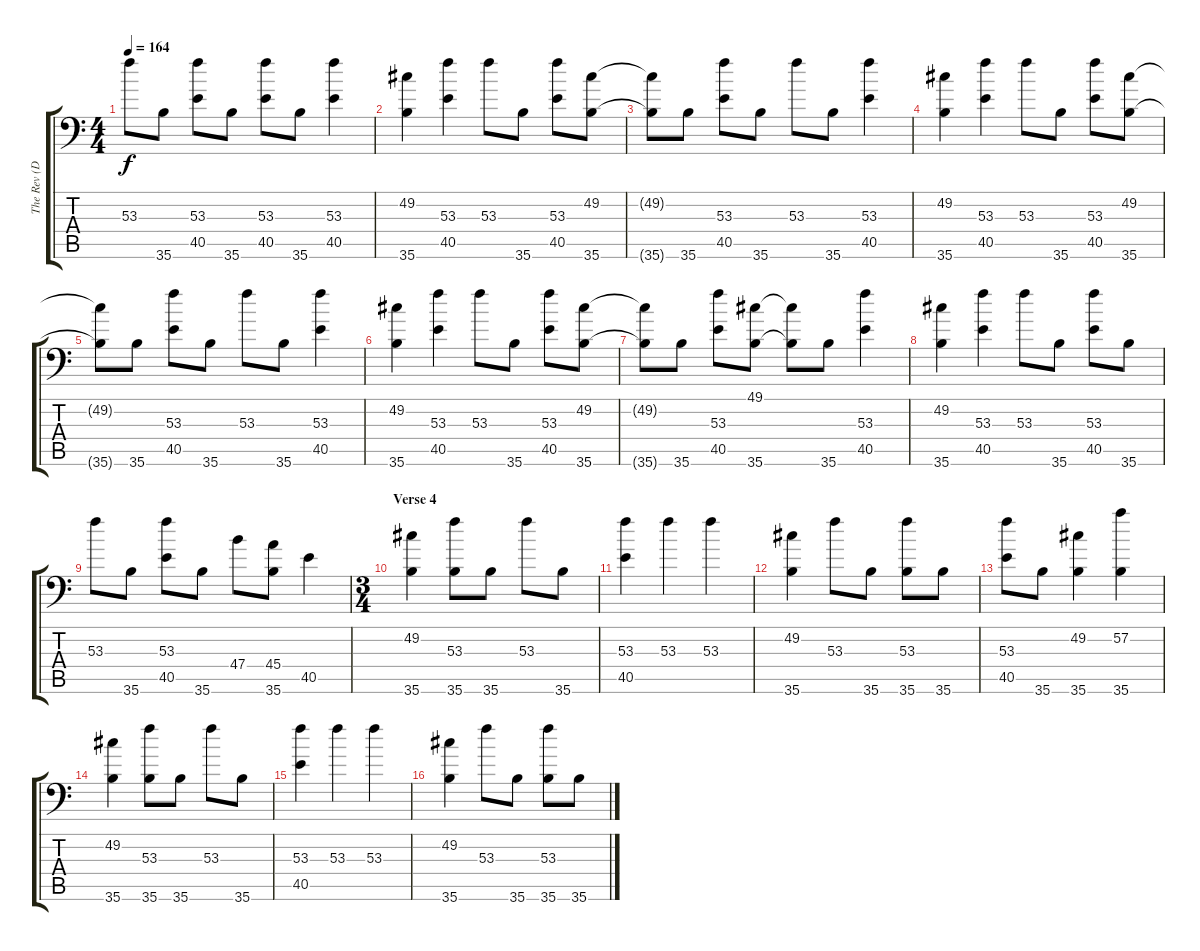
\track ("The Rev (Drums)" "The Rev (D") {instrument acousticgrandpiano}
\staff {score tabs}
\tuning (C-1 C-1 C-1 C-1 C-1 C-1) {hide}
\ts (4 4)
\tempo 164
\clef f4
\ks c
53.3.8{dy f} 35.6.8 (53.3 40.5).8 35.6.8 (53.3 40.5).8 35.6.8 (53.3 40.5).4 |
(49.2 35.6).4 (53.3 40.5).4 53.3.8 35.6.8 (53.3 40.5).8 (49.2 35.6).8 |
(49.2{t} 35.6{t}).8 35.6.8 (53.3 40.5).8 35.6.8 53.3.8 35.6.8 (53.3 40.5).4 |
(49.2 35.6).4 (53.3 40.5).4 53.3.8 35.6.8 (53.3 40.5).8 (49.2 35.6).8 |
(49.2{t} 35.6{t}).8 35.6.8 (53.3 40.5).8 35.6.8 53.3.8 35.6.8 (53.3 40.5).4 |
(49.2 35.6).4 (53.3 40.5).4 53.3.8 35.6.8 (53.3 40.5).8 (49.2 35.6).8 |
(49.2{t} 35.6{t}).8 35.6.8 (53.3 40.5).8 (49.1 35.6).8 (49.1{t} 35.6{t}).8 35.6.8 (53.3 40.5).4 |
(49.2 35.6).4 (53.3 40.5).4 53.3.8 35.6.8 (53.3 40.5).8 35.6.8 |
53.3.8 35.6.8 (53.3 40.5).8 35.6.8 47.4.8 (45.4 35.6).8 40.5.4 |
\ts (3 4)
\section ("" "Verse 4")
(49.2 35.6).4 (53.3 35.6).8 35.6.8 53.3.8 35.6.8 |
(53.3 40.5).4 53.3.4 53.3.4 |
(49.2 35.6).4 53.3.8 35.6.8 (53.3 35.6).8 35.6.8 |
(53.3 40.5).8 35.6.8 (49.2 35.6).4 (57.2 35.6).4 |
(49.2 35.6).4 (53.3 35.6).8 35.6.8 53.3.8 35.6.8 |
(53.3 40.5).4 53.3.4 53.3.4 |
(49.2 35.6).4 53.3.8 35.6.8 (53.3 35.6).8 35.6.8
